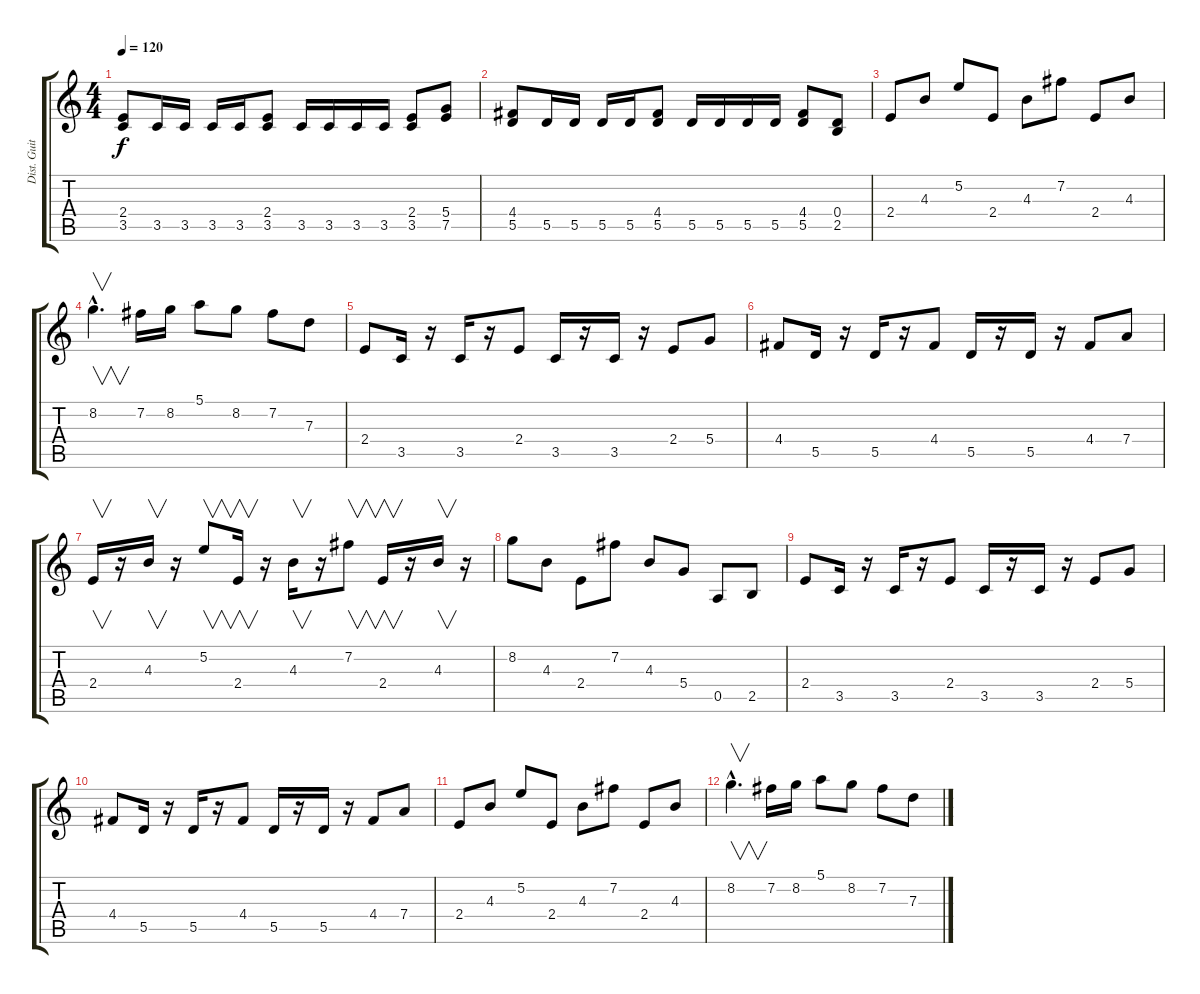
\track ("Dist. Guitar" "Dist. Guit") {instrument distortionguitar}
\staff {score tabs}
\tuning (E4 B3 G3 D3 A2 E2) {hide}
\ts (4 4)
\tempo 120
\clef g2
\ks c
(2.4 3.5).8{dy f} 3.5.16 3.5.16 3.5.16 3.5.16 (2.4 3.5).8 3.5.16 3.5.16 3.5.16 3.5.16 (2.4 3.5).8 (5.4 7.5).8 |
(4.4 5.5).8 5.5.16 5.5.16 5.5.16 5.5.16 (4.4 5.5).8 5.5.16 5.5.16 5.5.16 5.5.16 (4.4 5.5).8 (0.4 2.5).8 |
2.4.8 4.3.8 5.2.8 2.4.8 4.3.8 7.2.8 2.4.8 4.3.8 |
8.2{hac}.4{v d} 7.2.16 8.2.16 5.1.8 8.2.8 7.2.8 7.3.8 |
2.4.8 3.5.16 r.16 3.5.16 r.16 2.4.8 3.5.16 r.16 3.5.16 r.16 2.4.8 5.4.8 |
4.4.8 5.5.16 r.16 5.5.16 r.16 4.4.8 5.5.16 r.16 5.5.16 r.16 4.4.8 7.4.8 |
2.4.16{v} r.16 4.3.16{v} r.16 5.2.8{v} 2.4.16{v} r.16 4.3.16{v} r.16 7.2.8{v} 2.4.16{v} r.16 4.3.16{v} r.16 |
8.2.8 4.3.8 2.4.8 7.2.8 4.3.8 5.4.8 0.5.8 2.5.8 |
2.4.8 3.5.16 r.16 3.5.16 r.16 2.4.8 3.5.16 r.16 3.5.16 r.16 2.4.8 5.4.8 |
4.4.8 5.5.16 r.16 5.5.16 r.16 4.4.8 5.5.16 r.16 5.5.16 r.16 4.4.8 7.4.8 |
2.4.8 4.3.8 5.2.8 2.4.8 4.3.8 7.2.8 2.4.8 4.3.8 |
8.2{hac}.4{v d} 7.2.16 8.2.16 5.1.8 8.2.8 7.2.8 7.3.8
